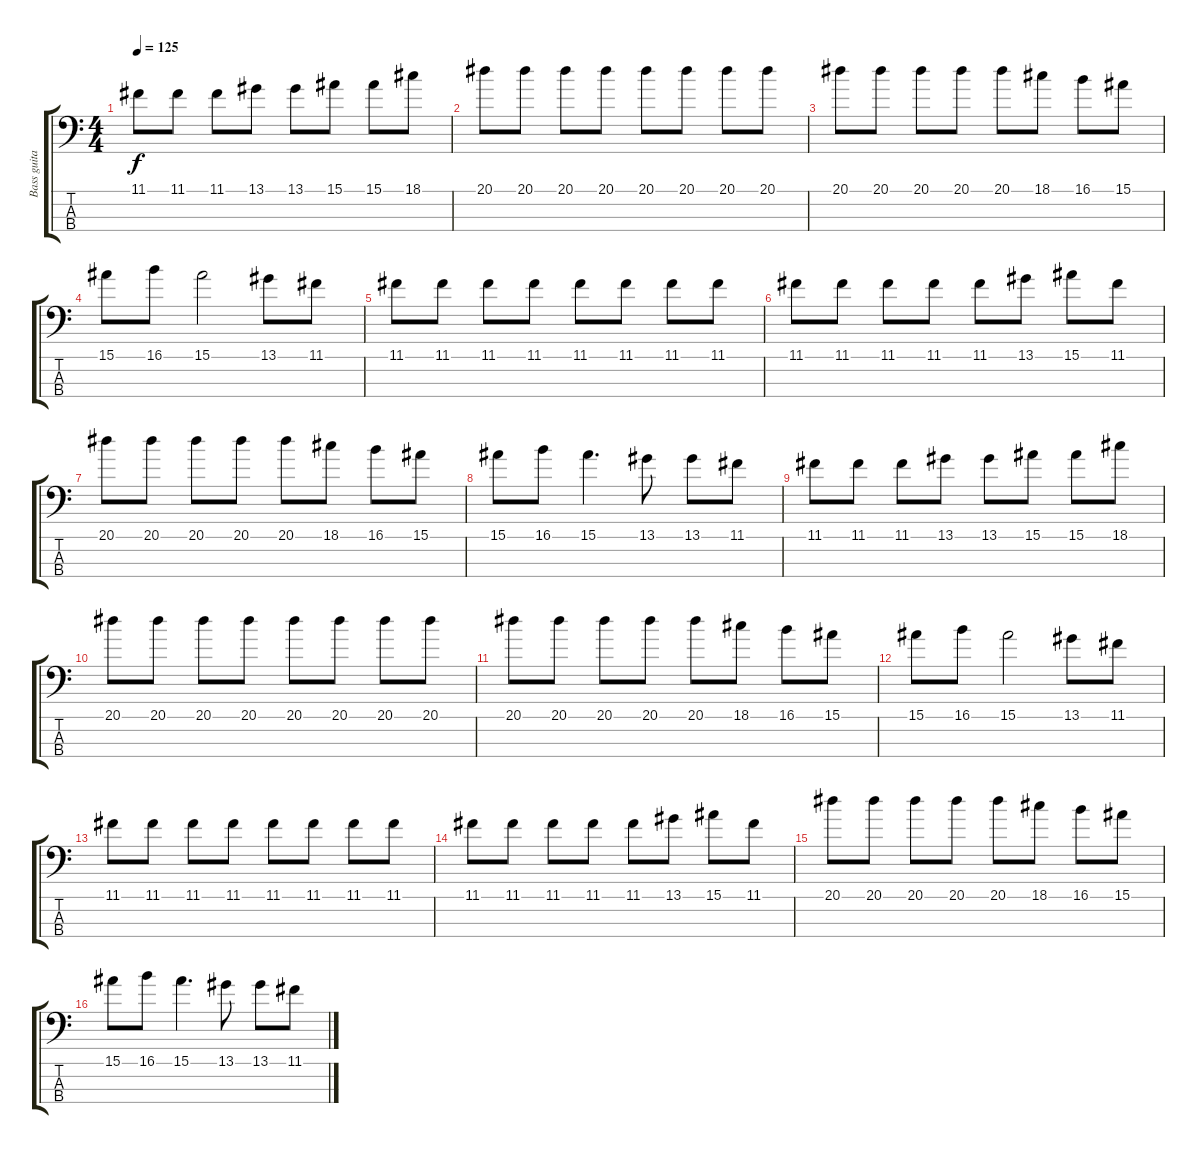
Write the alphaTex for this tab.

\track ("Bass guitar 1" "Bass guita") {instrument electricguitarclean}
\staff {score tabs}
\tuning (G2 D2 A1 E1) {hide}
\ts (4 4)
\tempo 125
\clef f4
\ks c
11.1.8{dy f} 11.1.8 11.1.8 13.1.8 13.1.8 15.1.8 15.1.8 18.1.8 |
20.1.8 20.1.8 20.1.8 20.1.8 20.1.8 20.1.8 20.1.8 20.1.8 |
20.1.8 20.1.8 20.1.8 20.1.8 20.1.8 18.1.8 16.1.8 15.1.8 |
15.1.8 16.1.8 15.1.2 13.1.8 11.1.8 |
11.1.8 11.1.8 11.1.8 11.1.8 11.1.8 11.1.8 11.1.8 11.1.8 |
11.1.8 11.1.8 11.1.8 11.1.8 11.1.8 13.1.8 15.1.8 11.1.8 |
20.1.8 20.1.8 20.1.8 20.1.8 20.1.8 18.1.8 16.1.8 15.1.8 |
15.1.8 16.1.8 15.1.4{d} 13.1.8 13.1.8 11.1.8 |
11.1.8 11.1.8 11.1.8 13.1.8 13.1.8 15.1.8 15.1.8 18.1.8 |
20.1.8 20.1.8 20.1.8 20.1.8 20.1.8 20.1.8 20.1.8 20.1.8 |
20.1.8 20.1.8 20.1.8 20.1.8 20.1.8 18.1.8 16.1.8 15.1.8 |
15.1.8 16.1.8 15.1.2 13.1.8 11.1.8 |
11.1.8 11.1.8 11.1.8 11.1.8 11.1.8 11.1.8 11.1.8 11.1.8 |
11.1.8 11.1.8 11.1.8 11.1.8 11.1.8 13.1.8 15.1.8 11.1.8 |
20.1.8 20.1.8 20.1.8 20.1.8 20.1.8 18.1.8 16.1.8 15.1.8 |
15.1.8 16.1.8 15.1.4{d} 13.1.8 13.1.8 11.1.8
